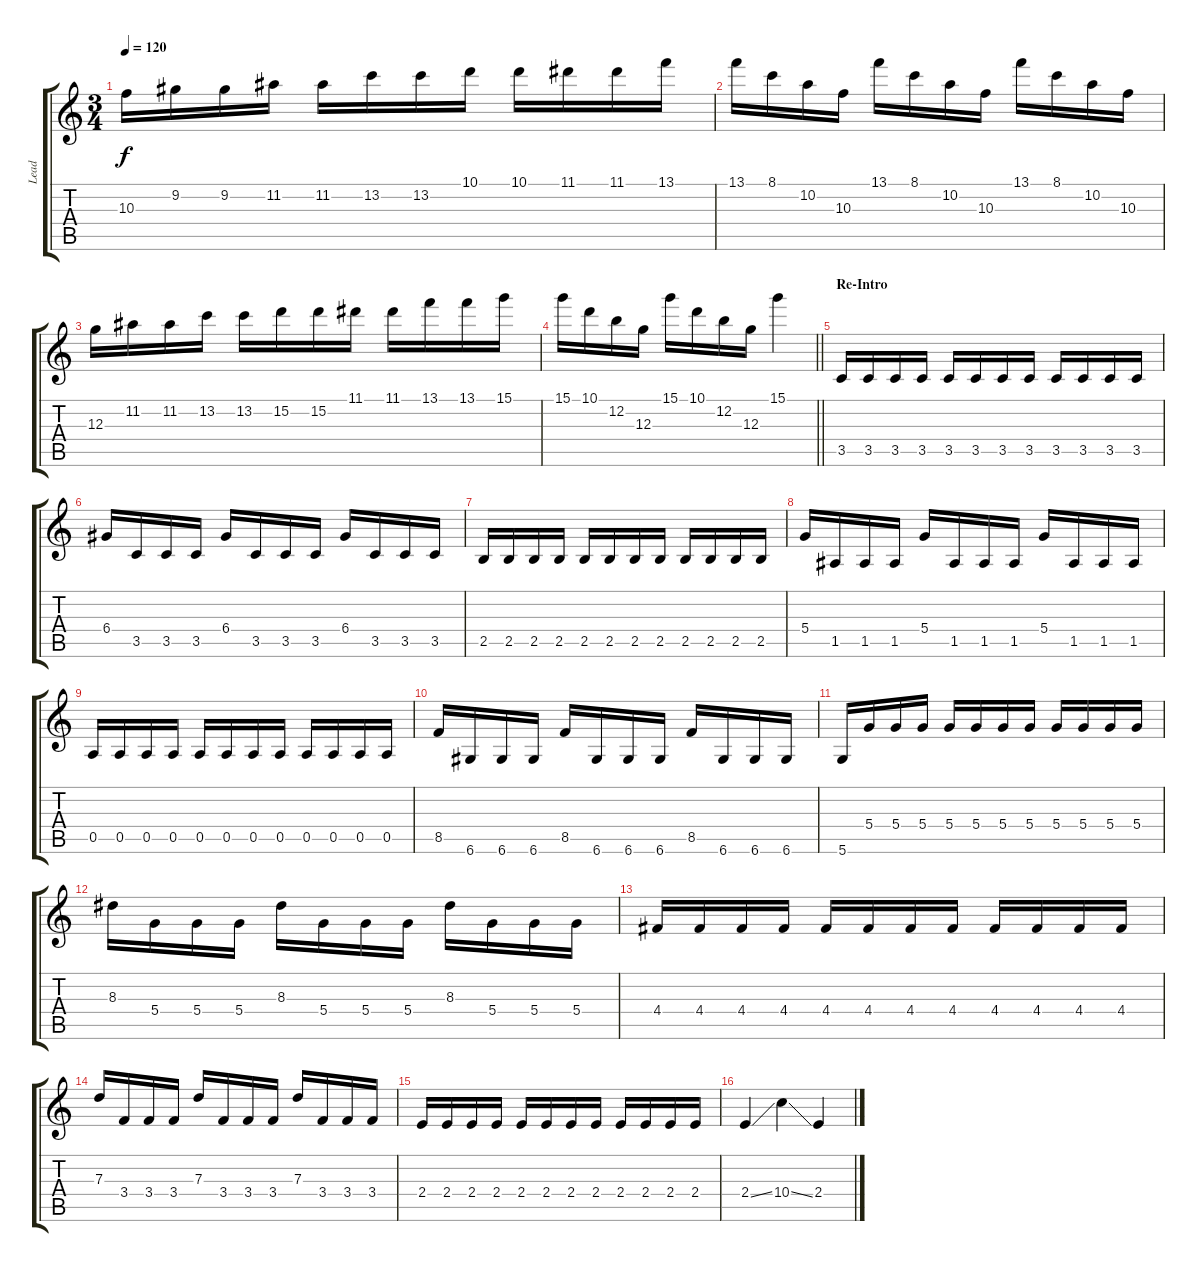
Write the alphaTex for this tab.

\track ("Lead" "Lead") {instrument distortionguitar}
\staff {score tabs}
\tuning (E4 B3 G3 D3 A2 D2) {hide}
\ts (3 4)
\tempo 120
\clef g2
\ks c
10.3.16{dy f} 9.2.16 9.2.16 11.2.16 11.2.16 13.2.16 13.2.16 10.1.16 10.1.16 11.1.16 11.1.16 13.1.16 |
13.1.16 8.1.16 10.2.16 10.3.16 13.1.16 8.1.16 10.2.16 10.3.16 13.1.16 8.1.16 10.2.16 10.3.16 |
12.3.16 11.2.16 11.2.16 13.2.16 13.2.16 15.2.16 15.2.16 11.1.16 11.1.16 13.1.16 13.1.16 15.1.16 |
\barLineRight lightlight
15.1.16 10.1.16 12.2.16 12.3.16 15.1.16 10.1.16 12.2.16 12.3.16 15.1.4 |
\section ("" "Re-Intro")
3.5.16 3.5.16 3.5.16 3.5.16 3.5.16 3.5.16 3.5.16 3.5.16 3.5.16 3.5.16 3.5.16 3.5.16 |
6.4.16 3.5.16 3.5.16 3.5.16 6.4.16 3.5.16 3.5.16 3.5.16 6.4.16 3.5.16 3.5.16 3.5.16 |
2.5.16 2.5.16 2.5.16 2.5.16 2.5.16 2.5.16 2.5.16 2.5.16 2.5.16 2.5.16 2.5.16 2.5.16 |
5.4.16 1.5.16 1.5.16 1.5.16 5.4.16 1.5.16 1.5.16 1.5.16 5.4.16 1.5.16 1.5.16 1.5.16 |
0.5.16 0.5.16 0.5.16 0.5.16 0.5.16 0.5.16 0.5.16 0.5.16 0.5.16 0.5.16 0.5.16 0.5.16 |
8.5.16 6.6.16 6.6.16 6.6.16 8.5.16 6.6.16 6.6.16 6.6.16 8.5.16 6.6.16 6.6.16 6.6.16 |
5.6.16 5.4.16 5.4.16 5.4.16 5.4.16 5.4.16 5.4.16 5.4.16 5.4.16 5.4.16 5.4.16 5.4.16 |
8.3.16 5.4.16 5.4.16 5.4.16 8.3.16 5.4.16 5.4.16 5.4.16 8.3.16 5.4.16 5.4.16 5.4.16 |
4.4.16 4.4.16 4.4.16 4.4.16 4.4.16 4.4.16 4.4.16 4.4.16 4.4.16 4.4.16 4.4.16 4.4.16 |
7.3.16 3.4.16 3.4.16 3.4.16 7.3.16 3.4.16 3.4.16 3.4.16 7.3.16 3.4.16 3.4.16 3.4.16 |
2.4.16 2.4.16 2.4.16 2.4.16 2.4.16 2.4.16 2.4.16 2.4.16 2.4.16 2.4.16 2.4.16 2.4.16 |
2.4{ss}.4 10.4{ss}.4 2.4.4
